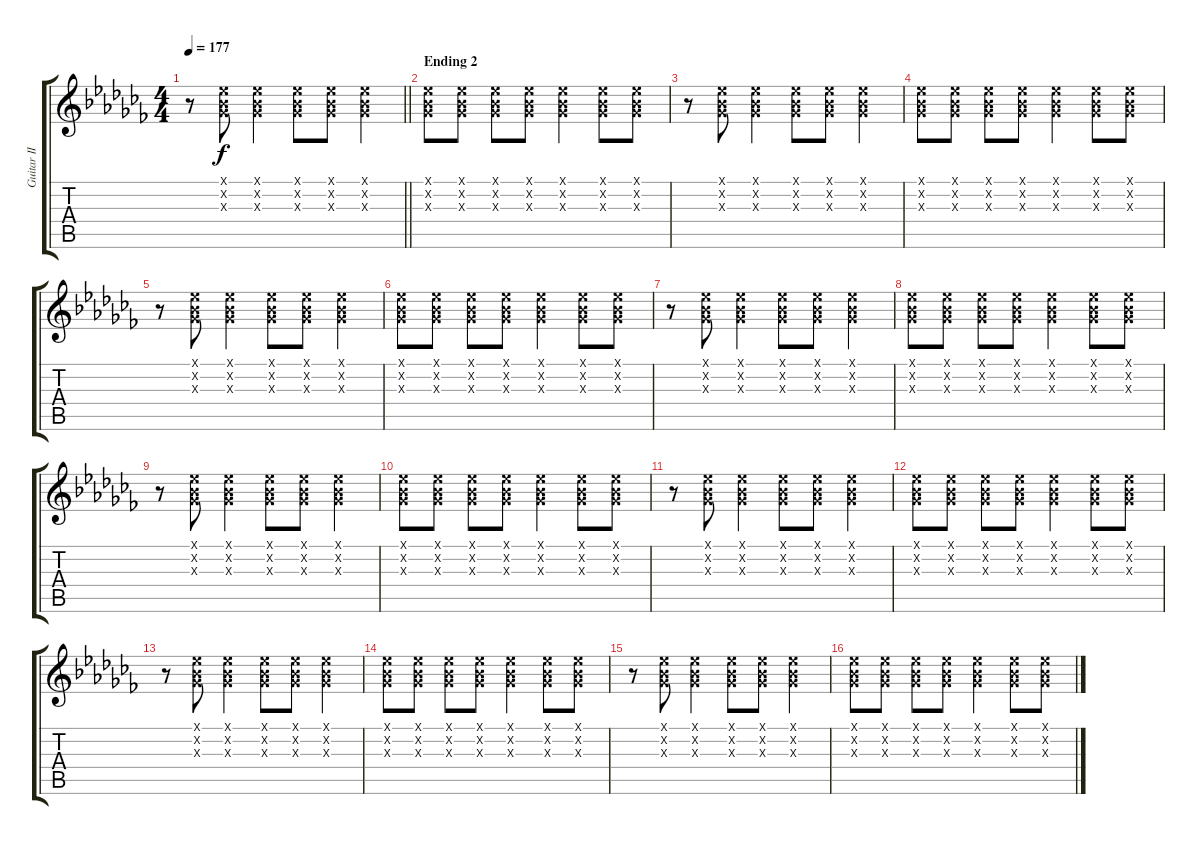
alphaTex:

\track ("Guitar II" "Guitar II") {instrument distortionguitar}
\staff {score tabs}
\tuning (Eb4 Bb3 Gb3 Db3 Ab2 Db2) {hide}
\ts (4 4)
\tempo 177
\clef g2
\barLineRight lightlight
\ks abminor
r.8{dy f} (0.1{x} 0.2{x} 0.3{x}).8 (0.1{x} 0.2{x} 0.3{x}).4 (0.1{x} 0.2{x} 0.3{x}).8 (0.1{x} 0.2{x} 0.3{x}).8 (0.1{x} 0.2{x} 0.3{x}).4 |
\section ("" "Ending 2")
(0.1{x} 0.2{x} 0.3{x}).8 (0.1{x} 0.2{x} 0.3{x}).8 (0.1{x} 0.2{x} 0.3{x}).8 (0.1{x} 0.2{x} 0.3{x}).8 (0.1{x} 0.2{x} 0.3{x}).4 (0.1{x} 0.2{x} 0.3{x}).8 (0.1{x} 0.2{x} 0.3{x}).8 |
r.8 (0.1{x} 0.2{x} 0.3{x}).8 (0.1{x} 0.2{x} 0.3{x}).4 (0.1{x} 0.2{x} 0.3{x}).8 (0.1{x} 0.2{x} 0.3{x}).8 (0.1{x} 0.2{x} 0.3{x}).4 |
(0.1{x} 0.2{x} 0.3{x}).8 (0.1{x} 0.2{x} 0.3{x}).8 (0.1{x} 0.2{x} 0.3{x}).8 (0.1{x} 0.2{x} 0.3{x}).8 (0.1{x} 0.2{x} 0.3{x}).4 (0.1{x} 0.2{x} 0.3{x}).8 (0.1{x} 0.2{x} 0.3{x}).8 |
r.8 (0.1{x} 0.2{x} 0.3{x}).8 (0.1{x} 0.2{x} 0.3{x}).4 (0.1{x} 0.2{x} 0.3{x}).8 (0.1{x} 0.2{x} 0.3{x}).8 (0.1{x} 0.2{x} 0.3{x}).4 |
(0.1{x} 0.2{x} 0.3{x}).8 (0.1{x} 0.2{x} 0.3{x}).8 (0.1{x} 0.2{x} 0.3{x}).8 (0.1{x} 0.2{x} 0.3{x}).8 (0.1{x} 0.2{x} 0.3{x}).4 (0.1{x} 0.2{x} 0.3{x}).8 (0.1{x} 0.2{x} 0.3{x}).8 |
r.8 (0.1{x} 0.2{x} 0.3{x}).8 (0.1{x} 0.2{x} 0.3{x}).4 (0.1{x} 0.2{x} 0.3{x}).8 (0.1{x} 0.2{x} 0.3{x}).8 (0.1{x} 0.2{x} 0.3{x}).4 |
(0.1{x} 0.2{x} 0.3{x}).8 (0.1{x} 0.2{x} 0.3{x}).8 (0.1{x} 0.2{x} 0.3{x}).8 (0.1{x} 0.2{x} 0.3{x}).8 (0.1{x} 0.2{x} 0.3{x}).4 (0.1{x} 0.2{x} 0.3{x}).8 (0.1{x} 0.2{x} 0.3{x}).8 |
r.8 (0.1{x} 0.2{x} 0.3{x}).8 (0.1{x} 0.2{x} 0.3{x}).4 (0.1{x} 0.2{x} 0.3{x}).8 (0.1{x} 0.2{x} 0.3{x}).8 (0.1{x} 0.2{x} 0.3{x}).4 |
(0.1{x} 0.2{x} 0.3{x}).8 (0.1{x} 0.2{x} 0.3{x}).8 (0.1{x} 0.2{x} 0.3{x}).8 (0.1{x} 0.2{x} 0.3{x}).8 (0.1{x} 0.2{x} 0.3{x}).4 (0.1{x} 0.2{x} 0.3{x}).8 (0.1{x} 0.2{x} 0.3{x}).8 |
r.8 (0.1{x} 0.2{x} 0.3{x}).8 (0.1{x} 0.2{x} 0.3{x}).4 (0.1{x} 0.2{x} 0.3{x}).8 (0.1{x} 0.2{x} 0.3{x}).8 (0.1{x} 0.2{x} 0.3{x}).4 |
(0.1{x} 0.2{x} 0.3{x}).8 (0.1{x} 0.2{x} 0.3{x}).8 (0.1{x} 0.2{x} 0.3{x}).8 (0.1{x} 0.2{x} 0.3{x}).8 (0.1{x} 0.2{x} 0.3{x}).4 (0.1{x} 0.2{x} 0.3{x}).8 (0.1{x} 0.2{x} 0.3{x}).8 |
r.8 (0.1{x} 0.2{x} 0.3{x}).8 (0.1{x} 0.2{x} 0.3{x}).4 (0.1{x} 0.2{x} 0.3{x}).8 (0.1{x} 0.2{x} 0.3{x}).8 (0.1{x} 0.2{x} 0.3{x}).4 |
(0.1{x} 0.2{x} 0.3{x}).8 (0.1{x} 0.2{x} 0.3{x}).8 (0.1{x} 0.2{x} 0.3{x}).8 (0.1{x} 0.2{x} 0.3{x}).8 (0.1{x} 0.2{x} 0.3{x}).4 (0.1{x} 0.2{x} 0.3{x}).8 (0.1{x} 0.2{x} 0.3{x}).8 |
r.8 (0.1{x} 0.2{x} 0.3{x}).8 (0.1{x} 0.2{x} 0.3{x}).4 (0.1{x} 0.2{x} 0.3{x}).8 (0.1{x} 0.2{x} 0.3{x}).8 (0.1{x} 0.2{x} 0.3{x}).4 |
(0.1{x} 0.2{x} 0.3{x}).8 (0.1{x} 0.2{x} 0.3{x}).8 (0.1{x} 0.2{x} 0.3{x}).8 (0.1{x} 0.2{x} 0.3{x}).8 (0.1{x} 0.2{x} 0.3{x}).4 (0.1{x} 0.2{x} 0.3{x}).8 (0.1{x} 0.2{x} 0.3{x}).8
